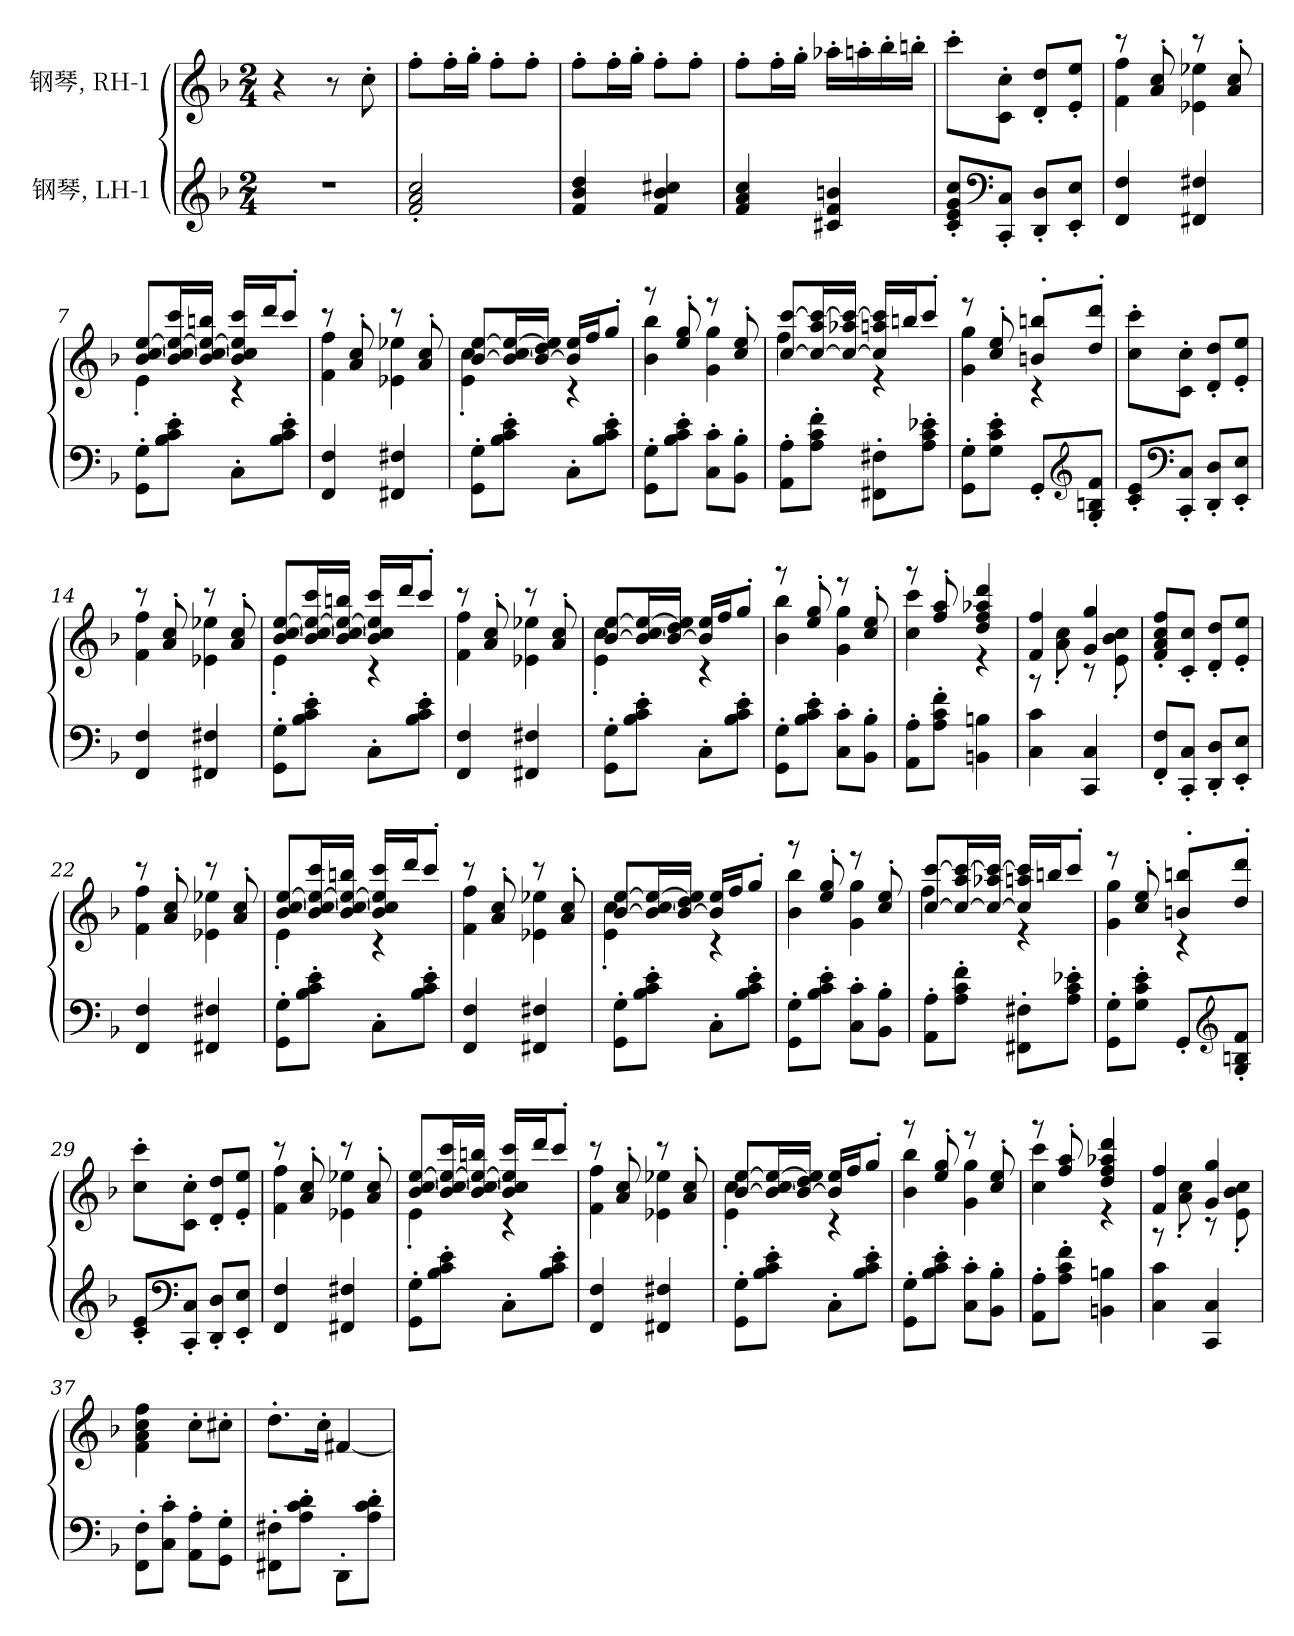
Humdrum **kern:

**kern	**kern
*part2	*part1
*staff2	*staff1
*I"钢琴, LH-1	*I"钢琴, RH-1
*clefG2	*clefG2
*k[b-]	*k[b-]
*M2/4	*M2/4
*MM106	*MM106
=1	=1
2r	4r
.	8r
.	8cc'\
=2	=2
2f/' 2a/' 2cc/'	8ff'\L
.	16ff'\L
.	16gg'\JJ
.	8ff'\L
.	8ff'\J
=3	=3
4f/ 4b-/ 4dd/	8ff'\L
.	16ff'\L
.	16gg'\JJ
4f/ 4b-/ 4cc#X/	8ff'\L
.	8ff'\J
=4	=4
4f/ 4a/ 4cc/	8ff'\L
.	16ff'\L
.	16gg'\JJ
4c#X/ 4f/ 4bn/	16aa-X'\LL
.	16aan'\
.	16bb-'\
.	16bbn'\JJ
=5	=5
8c/' 8e/' 8g/' 8cc/'L	8ccc'\L
*clefF4	*
8CC/' 8C/'J	8c\' 8cc\'J
8DD/' 8D/'L	8d/' 8dd/'L
8EE/' 8E/'J	8e/' 8ee/'J
=6	=6
*	*MM93
*	*^
4FF/ 4F/	8r	4f\ 4ff\
.	8a/' 8cc/'	.
4FF#X/ 4F#X/	8r	4e-X\ 4ee-X\
.	8a/' 8cc/'	.
!!LO:LB:g=z	!!
=7	=7	=7
8GG\' 8G\'L	[8b-/ [8cc/ [8ee/L	4e'\
8B-\' 8c\' 8e\'J	16b-/_ 16cc/_ 16ee/_ 16ccc/L	.
.	16b-/_ 16cc/_ 16ee/_ 16bbn/JJ	.
8C'\L	16b-/] 16cc/] 16ee/] 16ccc/LL	4r
.	16ddd/J	.
8B-\' 8c\' 8e\'J	8ccc'/J	.
=8	=8	=8
4FF/ 4F/	8r	4f\ 4ff\
.	8a/' 8cc/'	.
4FF#X/ 4F#X/	8r	4e-X\ 4ee-X\
.	8a/' 8cc/'	.
=9	=9	=9
8GG\' 8G\'L	[8b-/ [8ee/L	4e\' 4cc\'
8B-\' 8c\' 8e\'J	16b-/_ 16cc/ 16ee/_L	.
.	16b-/_ 16dd/ 16ee/]JJ	.
8C'\L	16b-/] 16ee/LL	4r
.	16ff/J	.
8B-\' 8c\' 8e\'J	8gg'/J	.
=10	=10	=10
8GG\' 8G\'L	8r	4b-\ 4bb-\
8B-\' 8c\' 8e\'J	8ee/' 8gg/'	.
8C\' 8c\'L	8r	4g\ 4gg\
8BB-\' 8B-\'J	8cc/' 8ee/'	.
!!LO:LB:g=z	!!
=11	=11	=11
8AA\' 8A\'L	[8cc/ [8ccc/L	4ff\
8A\' 8c\' 8f\'J	16cc/_ 16aa/ 16ccc/_L	.
.	16cc/_ 16aa-X/ 16ccc/_JJ	.
8FF#X\' 8F#X\'L	16cc/] 16aan/ 16ccc/]LL	4r
.	16bbn/J	.
8A\' 8c\' 8e-X\'J	8ccc'/J	.
=12	=12	=12
8GG\' 8G\'L	8r	4g\ 4gg\
8G\' 8c\' 8e\'J	8cc/' 8ee/'	.
8GG'/L	8bn/' 8bbn/'L	4r
*clefG2	*	*
8G/' 8Bn/' 8f/'J	8dd/' 8ddd/'J	.
*	*v	*v
=13	=13
8c/' 8e/'L	8cc\' 8ccc\'L
*clefF4	*
8CC/' 8C/'J	8c\' 8cc\'J
8DD/' 8D/'L	8d/' 8dd/'L
8EE/' 8E/'J	8e/' 8ee/'J
=14	=14
*	*^
4FF/ 4F/	8r	4f\ 4ff\
.	8a/' 8cc/'	.
4FF#X/ 4F#X/	8r	4e-X\ 4ee-X\
.	8a/' 8cc/'	.
!!LO:LB:g=z	!!
=15	=15	=15
8GG\' 8G\'L	[8b-/ [8cc/ [8ee/L	4e'\
8B-\' 8c\' 8e\'J	16b-/_ 16cc/_ 16ee/_ 16ccc/L	.
.	16b-/_ 16cc/_ 16ee/_ 16bbn/JJ	.
8C'\L	16b-/] 16cc/] 16ee/] 16ccc/LL	4r
.	16ddd/J	.
8B-\' 8c\' 8e\'J	8ccc'/J	.
=16	=16	=16
4FF/ 4F/	8r	4f\ 4ff\
.	8a/' 8cc/'	.
4FF#X/ 4F#X/	8r	4e-X\ 4ee-X\
.	8a/' 8cc/'	.
=17	=17	=17
8GG\' 8G\'L	[8b-/ [8ee/L	4e\' 4cc\'
8B-\' 8c\' 8e\'J	16b-/_ 16cc/ 16ee/_L	.
.	16b-/_ 16dd/ 16ee/]JJ	.
8C'\L	16b-/] 16ee/LL	4r
.	16ff/J	.
8B-\' 8c\' 8e\'J	8gg'/J	.
=18	=18	=18
8GG\' 8G\'L	8r	4b-\ 4bb-\
8B-\' 8c\' 8e\'J	8ee/' 8gg/'	.
8C\' 8c\'L	8r	4g\ 4gg\
8BB-\' 8B-\'J	8cc/' 8ee/'	.
=19	=19	=19
8AA\' 8A\'L	8r	4cc\ 4ccc\
8A\' 8c\' 8f\'J	8ff/' 8aa/'	.
4BBn\ 4Bn\	4dd/ 4ff/ 4aa-X/ 4ddd/	4r
!!LO:LB:g=z	!!
=20	=20	=20
4C\ 4c\	4f/ 4ff/	8r
.	.	8a\' 8cc\'
4CC/ 4C/	4g/ 4gg/	8r
.	.	8e\' 8b-\' 8cc\'
*	*v	*v
=21	=21
8FF/' 8F/'L	8f/' 8a/' 8cc/' 8ff/'L
8CC/' 8C/'J	8c/' 8cc/'J
8DD/' 8D/'L	8d/' 8dd/'L
8EE/' 8E/'J	8e/' 8ee/'J
=22	=22
*	*^
4FF/ 4F/	8r	4f\ 4ff\
.	8a/' 8cc/'	.
4FF#X/ 4F#X/	8r	4e-X\ 4ee-X\
.	8a/' 8cc/'	.
=23	=23	=23
8GG\' 8G\'L	[8b-/ [8cc/ [8ee/L	4e'\
8B-\' 8c\' 8e\'J	16b-/_ 16cc/_ 16ee/_ 16ccc/L	.
.	16b-/_ 16cc/_ 16ee/_ 16bbn/JJ	.
8C'\L	16b-/] 16cc/] 16ee/] 16ccc/LL	4r
.	16ddd/J	.
8B-\' 8c\' 8e\'J	8ccc'/J	.
=24	=24	=24
4FF/ 4F/	8r	4f\ 4ff\
.	8a/' 8cc/'	.
4FF#X/ 4F#X/	8r	4e-X\ 4ee-X\
.	8a/' 8cc/'	.
!!LO:LB:g=z	!!
=25	=25	=25
8GG\' 8G\'L	[8b-/ [8ee/L	4e\' 4cc\'
8B-\' 8c\' 8e\'J	16b-/_ 16cc/ 16ee/_L	.
.	16b-/_ 16dd/ 16ee/]JJ	.
8C'\L	16b-/] 16ee/LL	4r
.	16ff/J	.
8B-\' 8c\' 8e\'J	8gg'/J	.
=26	=26	=26
8GG\' 8G\'L	8r	4b-\ 4bb-\
8B-\' 8c\' 8e\'J	8ee/' 8gg/'	.
8C\' 8c\'L	8r	4g\ 4gg\
8BB-\' 8B-\'J	8cc/' 8ee/'	.
=27	=27	=27
8AA\' 8A\'L	[8cc/ [8ccc/L	4ff\
8A\' 8c\' 8f\'J	16cc/_ 16aa/ 16ccc/_L	.
.	16cc/_ 16aa-X/ 16ccc/_JJ	.
8FF#X\' 8F#X\'L	16cc/] 16aan/ 16ccc/]LL	4r
.	16bbn/J	.
8A\' 8c\' 8e-X\'J	8ccc'/J	.
=28	=28	=28
8GG\' 8G\'L	8r	4g\ 4gg\
8G\' 8c\' 8e\'J	8cc/' 8ee/'	.
8GG'/L	8bn/' 8bbn/'L	4r
*clefG2	*	*
8G/' 8Bn/' 8f/'J	8dd/' 8ddd/'J	.
*	*v	*v
=29	=29
8c/' 8e/'L	8cc\' 8ccc\'L
*clefF4	*
8CC/' 8C/'J	8c\' 8cc\'J
8DD/' 8D/'L	8d/' 8dd/'L
8EE/' 8E/'J	8e/' 8ee/'J
!!LO:PB:g=z
=30	=30
*	*^
4FF/ 4F/	8r	4f\ 4ff\
.	8a/' 8cc/'	.
4FF#X/ 4F#X/	8r	4e-X\ 4ee-X\
.	8a/' 8cc/'	.
=31	=31	=31
8GG\' 8G\'L	[8b-/ [8cc/ [8ee/L	4e'\
8B-\' 8c\' 8e\'J	16b-/_ 16cc/_ 16ee/_ 16ccc/L	.
.	16b-/_ 16cc/_ 16ee/_ 16bbn/JJ	.
8C'\L	16b-/] 16cc/] 16ee/] 16ccc/LL	4r
.	16ddd/J	.
8B-\' 8c\' 8e\'J	8ccc'/J	.
=32	=32	=32
4FF/ 4F/	8r	4f\ 4ff\
.	8a/' 8cc/'	.
4FF#X/ 4F#X/	8r	4e-X\ 4ee-X\
.	8a/' 8cc/'	.
=33	=33	=33
8GG\' 8G\'L	[8b-/ [8ee/L	4e\' 4cc\'
8B-\' 8c\' 8e\'J	16b-/_ 16cc/ 16ee/_L	.
.	16b-/_ 16dd/ 16ee/]JJ	.
8C'\L	16b-/] 16ee/LL	4r
.	16ff/J	.
8B-\' 8c\' 8e\'J	8gg'/J	.
=34	=34	=34
8GG\' 8G\'L	8r	4b-\ 4bb-\
8B-\' 8c\' 8e\'J	8ee/' 8gg/'	.
8C\' 8c\'L	8r	4g\ 4gg\
8BB-\' 8B-\'J	8cc/' 8ee/'	.
!!LO:LB:g=z	!!
=35	=35	=35
8AA\' 8A\'L	8r	4cc\ 4ccc\
8A\' 8c\' 8f\'J	8ff/' 8aa/'	.
4BBn\ 4Bn\	4dd/ 4ff/ 4aa-X/ 4ddd/	4r
=36	=36	=36
4C\ 4c\	4f/ 4ff/	8r
.	.	8a\' 8cc\'
4CC/ 4C/	4g/ 4gg/	8r
.	.	8e\' 8b-\' 8cc\'
*	*v	*v
=37	=37
8FF\' 8F\'L	4f\ 4a\ 4cc\ 4ff\
8C\' 8c\'J	.
*	*MM96
8AA\' 8A\'L	8cc'\L
*	*MM97
8GG\' 8G\'J	8cc#X'\J
=38	=38
*	*MM98
8FF#X\' 8F#X\'L	8.dd'\L
8A\' 8c\' 8d\'J	.
.	16cc'\Jk
8DD'\L	[4f#X/
8A\' 8c\' 8d\'J	.
=	=
*-	*-
